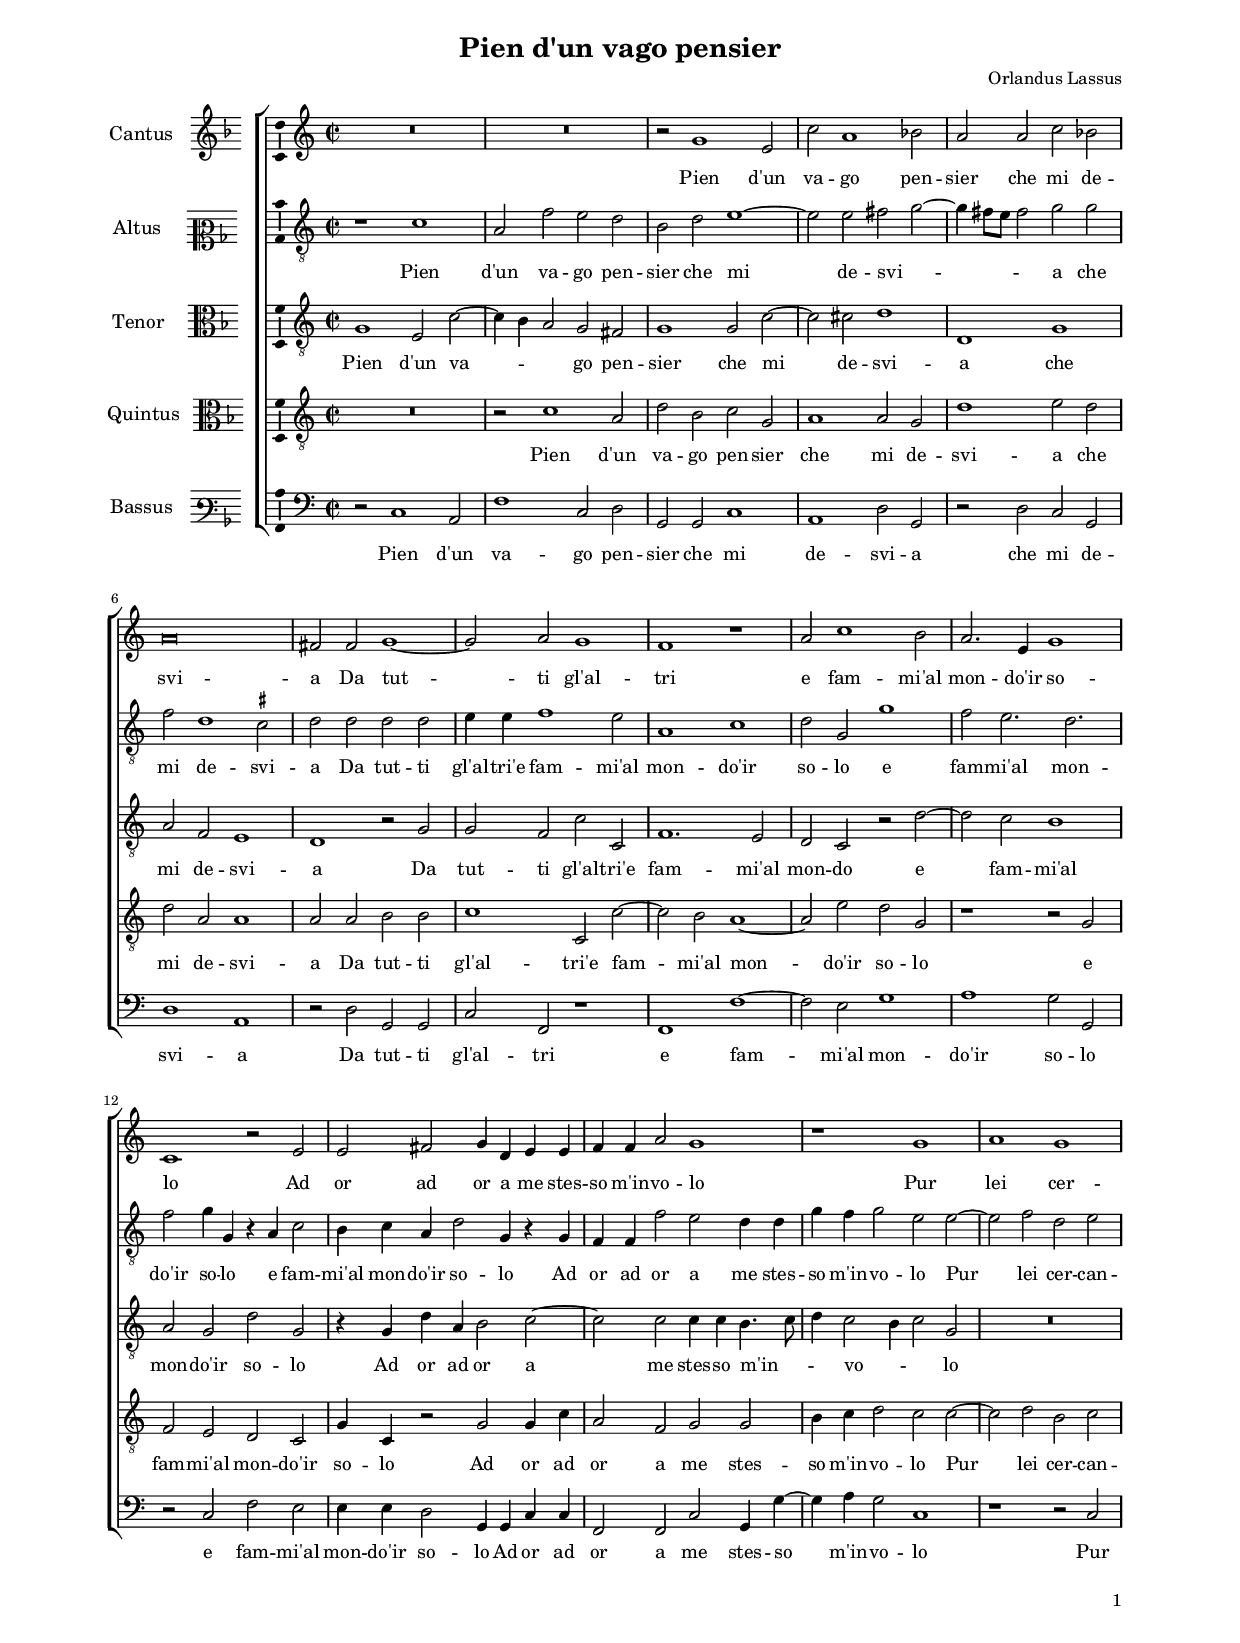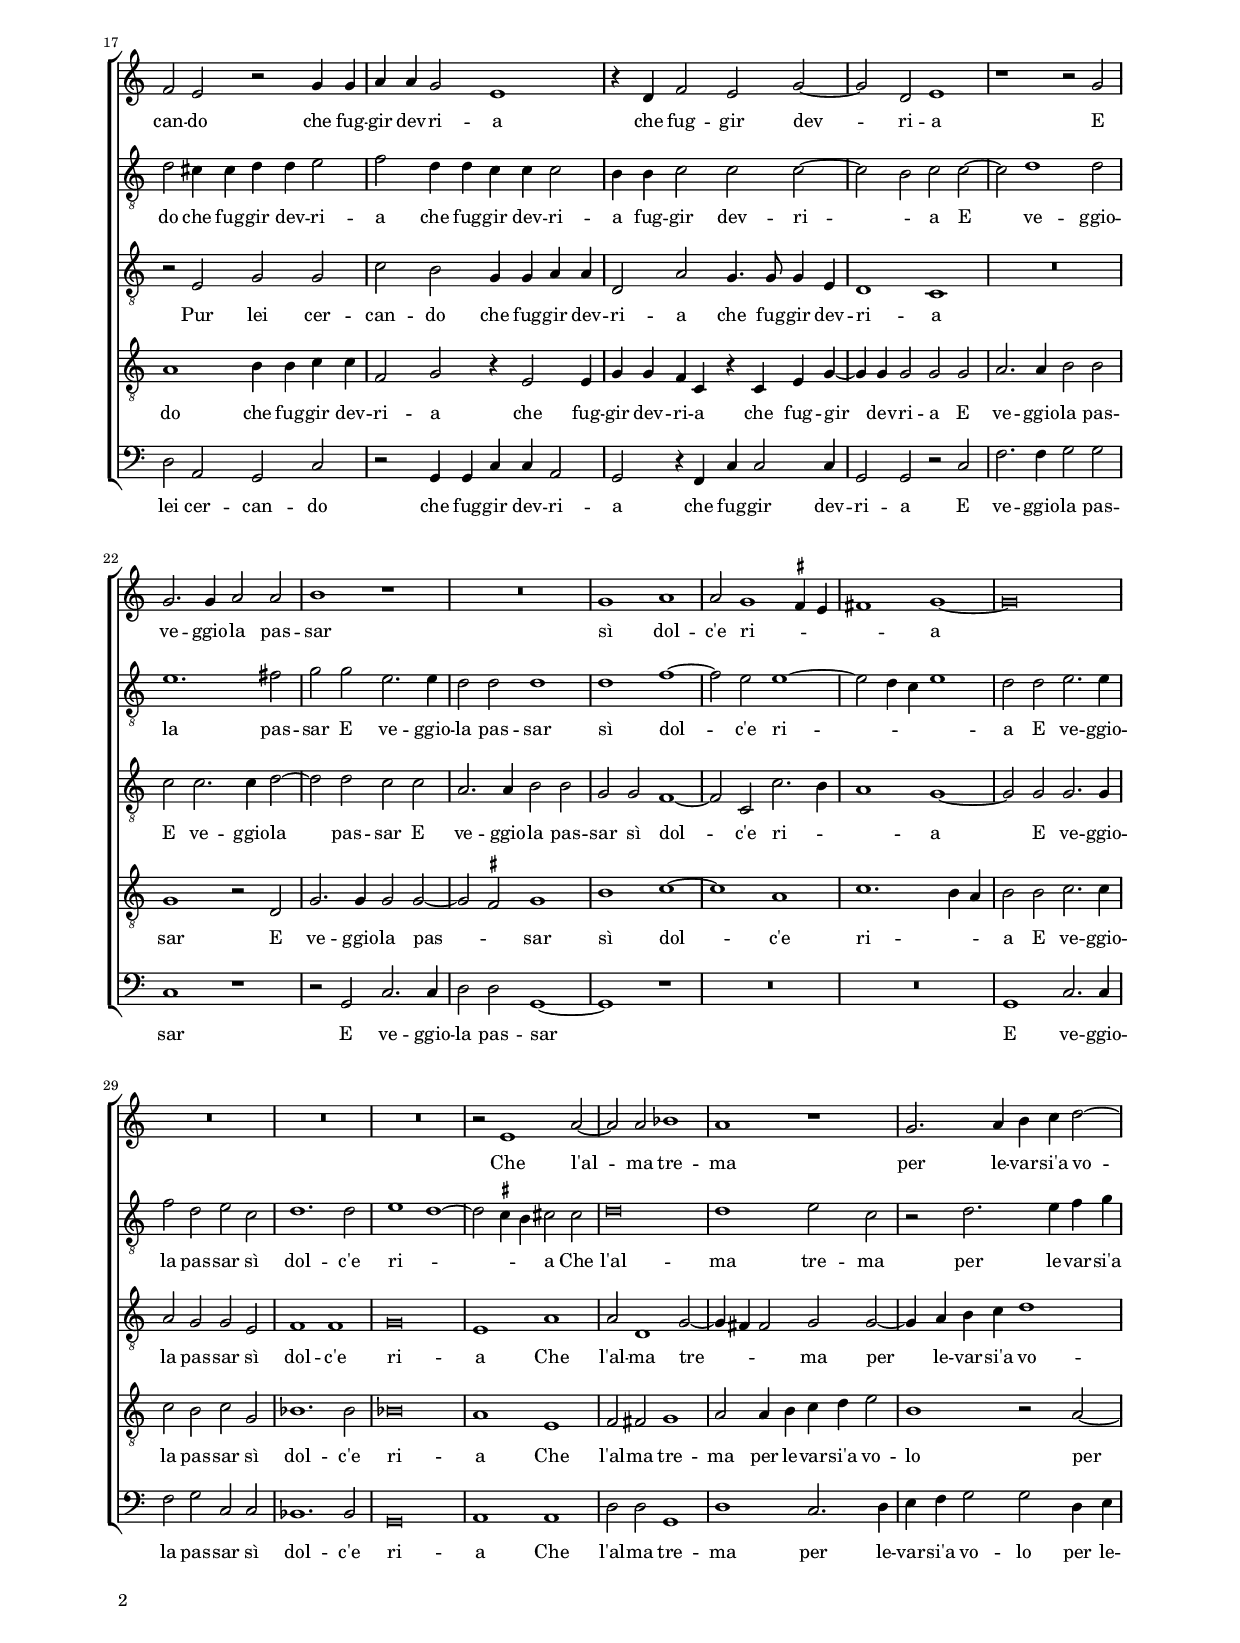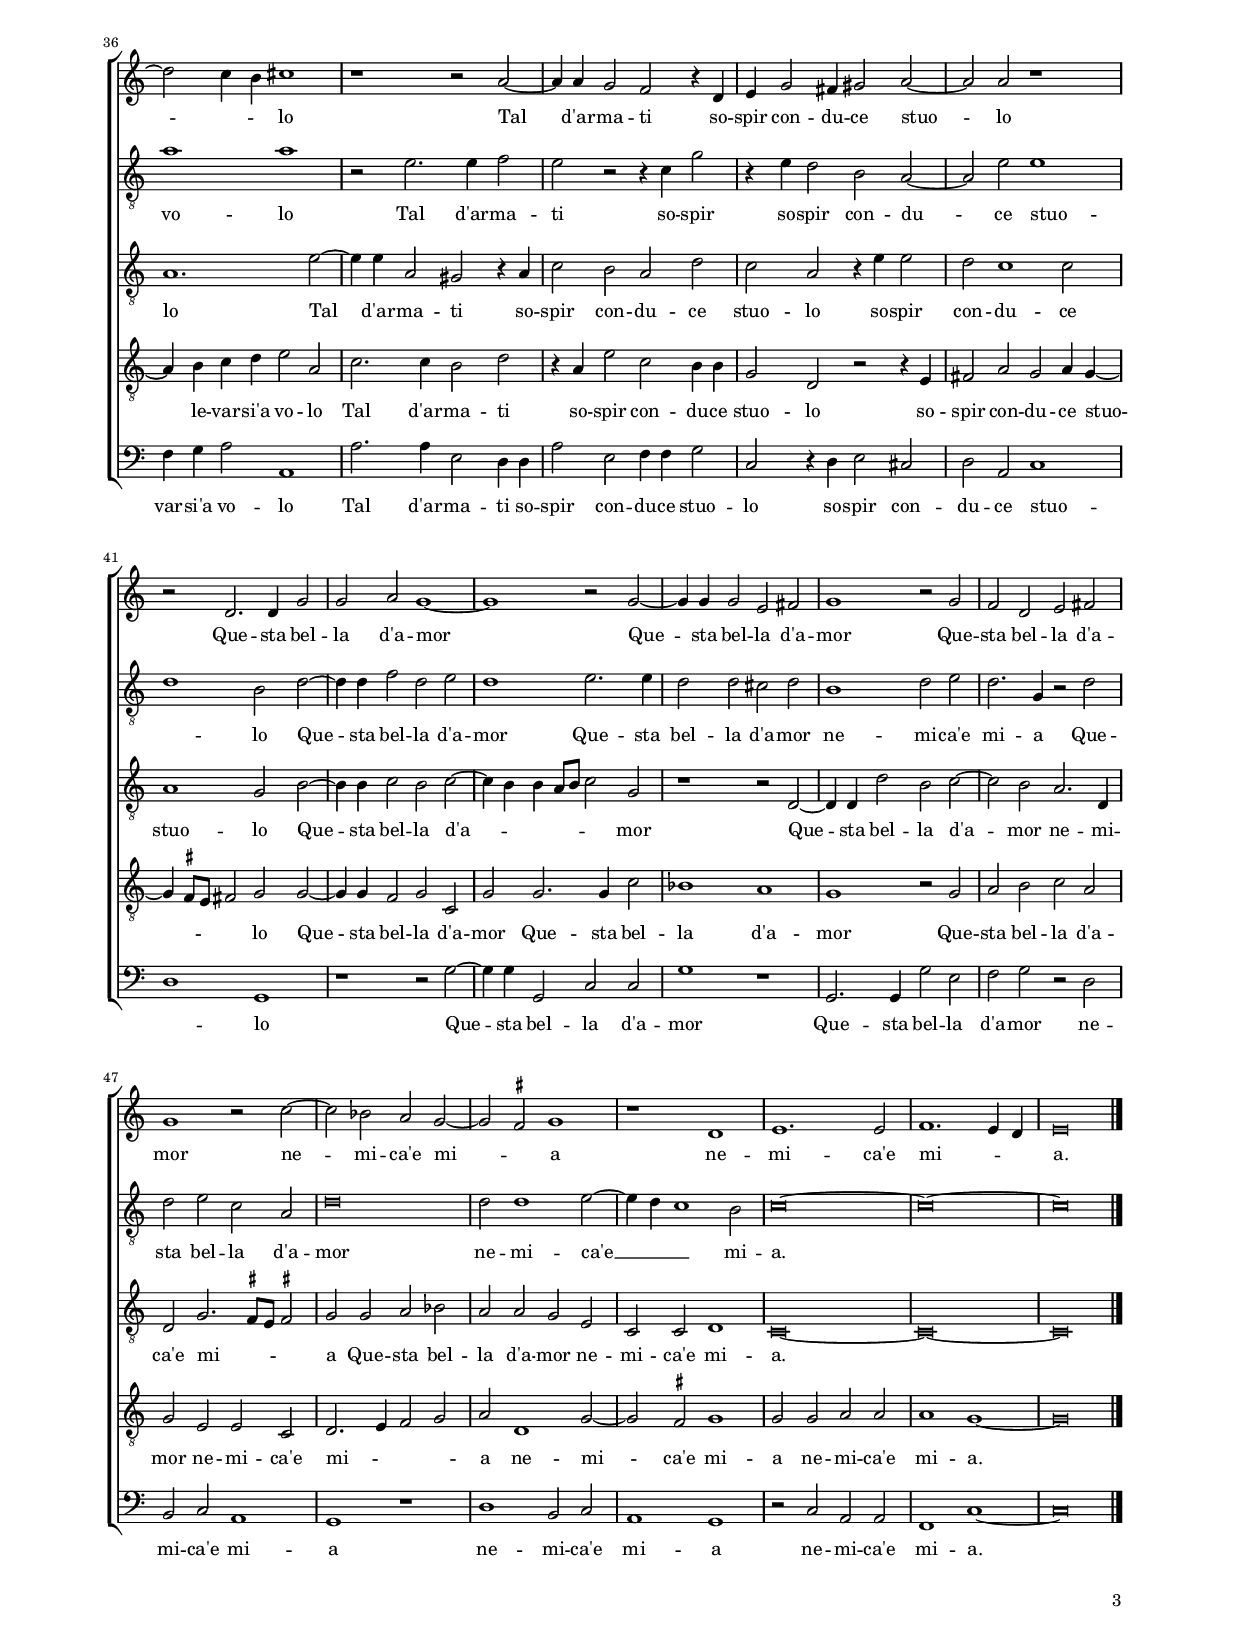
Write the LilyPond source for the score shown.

\header
{
  title="Pien d'un vago pensier"
  composer="Orlandus Lassus"
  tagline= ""
}

\version "2.24.1"
\language deutsch
#(set-global-staff-size 15)
% #(set-default-paper-size "letter")
#(ly:set-option 'point-and-click #f)

	
\paper
	{
	top-margin = 1.8 \cm
	bottom-margin = 1.2 \cm
	left-margin = 2 \cm
	right-margin = 2 \cm
	ragged-bottom = ##f
	ragged-last-bottom = ##f
	print-page-number = ##f
	system-system-spacing = #'((basic-distance . 16) (minimum-distance . 14) (padding . 5) (strechability . 150))
	oddFooterMarkup=\markup   \fill-line { "" \fromproperty #'page:page-number-string }
	evenFooterMarkup=\markup  \fill-line { \fromproperty #'page:page-number-string "" }
	last-bottom-spacing = #'((basic-distance . 12) (minimum-distance . 7) (padding . 4))
	systems-per-page = 3
%	min-systems-per-page = 3
	markup-system-spacing.basic-distance = #12
	}

	
global = {
	\key f \major
	\time 2/2 \set Score.measureLength = #(ly:make-moment 2/1)
	\skip 1*2*53 \bar "|."
	}

	ficta = { \once \set suggestAccidentals = ##t }
	
	forget = #(define-music-function (music) (ly:music?) #{
		\accidentalStyle forget
		$music
		\accidentalStyle default
		#})
	
	m = \melisma
	me = \melismaEnd



incipitcantus = \markup { \score {
	{
	\set Staff.instrumentName = \markup { \fontsize #1 "Cantus" }
	\key f \major
	\clef violin
	s4 \bar ""
	}
	\layout  {
	raggedright = ##t
	indent = 1.6 \cm
	line-width = 2.4\cm
	\context { \Staff \remove Time_signature_engraver }
	\override Staff.Clef.Y-extent = #'(0 . 0)
	}} \hspace #1 }
	
      
incipitaltus = \markup { \score {
	{
	\set Staff.instrumentName = \markup { \fontsize #1 "Altus" }
	\key f \major
	\clef mezzosoprano
	s4 \bar ""
	}
	\layout  {
	raggedright = ##t
	indent = 1.6 \cm
	line-width = 2.4\cm
	\context { \Staff \remove Time_signature_engraver }
	\override Staff.Clef.Y-extent = #'(0 . 0)
	}} \hspace #1 }


incipittenor = \markup { \score {
	{
	\set Staff.instrumentName = \markup { \fontsize #1 "Tenor" }
	\key f \major
	\clef alto
	s4 \bar ""
	}
	\layout  {
	raggedright = ##t
	indent = 1.6 \cm
	line-width = 2.4\cm
	\context { \Staff \remove Time_signature_engraver }
	\override Staff.Clef.Y-extent = #'(0 . 0)
	}} \hspace #1 }
      
      
incipitquintus = \markup { \score {
	{
	\set Staff.instrumentName = \markup { \fontsize #1 "Quintus" }
	\key f \major
	\clef alto
	s4 \bar ""
	}
	\layout  {
	raggedright = ##t
	indent = 1.6 \cm
	line-width = 2.4\cm
	\context { \Staff \remove Time_signature_engraver }
	\override Staff.Clef.Y-extent = #'(0 . 0)
	}} \hspace #1 }
      
      
incipitbassus = \markup { \score {
	{
	\set Staff.instrumentName = \markup { \fontsize #1 "Bassus" }
	\key f \major
	\clef varbaritone
	s4 \bar ""
	}
	\layout  {
	raggedright = ##t
	indent = 1.6 \cm
	line-width = 2.4\cm
	\context { \Staff \remove Time_signature_engraver }
	\override Staff.Clef.Y-extent = #'(0 . 0)
	}} \hspace #1 }


cantus =  \relative c''
	{
	R\breve
	R\breve
	r2 c1 a2
	f'2 d1 es2
%5
	d2 d f es |
	d\breve
	h2 h c1~
	c2 d c1
	b1 r
%10
	d2 f1 e2 |
	d2. a4 c1
	f,1 r2 a
	a2 h c4 g a a
	b4 b d2 c1
%15
	r1 c |
	d1 c
	b2 a r c4 c
	d4 d c2 a1
	r4 g b2 a c~
%20
	c2 g a1 |
	r1 r2 c
	c2. c4 d2 d
	e1 r
	R\breve
%25
	c1 d |
	d2 c1 \m \ficta h4 a
	h1 \me c~
	c\breve
	R\breve
%30
	R\breve |
	R\breve
	r2 a1 d2~
	d2 d es1
	d1 r
%35
	c2. d4 e f g2~ |
	g2 \m f4 e \me fis!1
	r1 r2 d~
	d4 d c2 b r4 g
	a4 c2 h4 cis2 d~
%40
	d2 d r1 |
	r2 g,2. g4 c2
	c2 d c1~
	c1 r2 c~
	c4 c c2 a h
%45
	c1 r2 c |
	b2 g a h
	c1 r2 f~
	f2 es d c~
	c \m \ficta h \me c1
%50
	r1 g |
	a1. a2
	b1. \m a4 g \me
	a\breve |
	}


altus =  \relative c'
	{
	r1 f
	d2 b' a g
	e2 g a1~
	a2 a h \m c~
%5
	c4 h8 a h2 \me c c
	b2 g1 \ficta fis2
	g2 g g g
	a4 a b1 a2
	d,1 f
%10
	g2 c, c'1 |
	b2 a2. g
	b2 c4 c, r d f2
	e4 f d g2 c,4 r c
	b4 b b'2 a g4 g
%15
	c4 b c2 a a~ |
	a2 b g a
	g2 fis4 fis g g a2
	b2 g4 g f f f2
	e4 e f2 f f~
%20
	f2 \m e \me f f~ |
	f2 g1 g2
	a1. h2
	c2 c a2. a4
	g2 g g1
%25
	g1 b~ |
	b2 a a1~
	a2 \m g4 f a1 \me
	g2 g a2. a4
	b2 g a f
%30
	g1. g2 |
	a1 \m g~
	g2 \ficta fis4 e \me fis!2 fis
	g\breve
	g1 a2 f
%35
	r2 g2. a4 b c |
	d1 d
	r2 a2. a4 b2
	a2 r r4 f c'2
	r4 a g2 e d~
%40
	d2 a' a1 \m |
	g1 \me e2 g~
	g4 g b2 g a
	g1 a2. a4
	g2 g fis g
%45
	e1 g2 a |
	g2. c,4 r2 g'
	g2 a f d
	g\breve
	g2 g1 a2~
%50
	a4 \m g f1 \me e2 |
	f\breve~
	f\breve~
	f\breve |
	}


tenor =  \relative c'
	{
	c1 a2 f'~
	f4 \m e d2 \me c h
	c1 c2 f~
	f2 fis g1
%5
	g,1 c |
	d2 b a1
	g1 r2 c
	c2 b f' f,
	b1. a2
%10
	g2 f r g'~ |
	g2 f e1
	d2 c g' c,
	r4 c g' d e2 f~
	f2 f f4 f e4. \m f8
%15
	g4 \me f2 \m e4 f2 \me c |
	R\breve
	r2 a c c
	f2 e c4 c d d
	g,2 d' c4. c8 c4 a
%20
	g1 f |
	R\breve
	f'2 f2. f4 g2~
	g2 g f f
	d2. d4 e2 e
%25
	c2 c b1~ |
	b2 f f'2. \m e4
	d1 \me c~
	c2 c c2. c4
	d2 c c a
%30
	b1 b |
	c\breve
	a1 d
	d2 g,1 c2~
	c4 \m h h2 \me c c~
%35
	c4 d e f g1 |
	d1. a'2~
	a4 a d,2 cis r4 d
	f2 e d g
	f2 d r4 a' a2
%40
	g2 f1 f2 |
	d1 c2 e~
	e4 e f2 e f~
	f4 \m e e d8 e f2 \me c
	r1 r2 g~
%45
	g4 g g'2 e f~ |
	f2 e d2. g,4
	g2 c2. \m \ficta h8 a \ficta h!2 \me
	c2 c d es
	d2 d c a
%50
	f2 f g1 |
	f\breve~
	f\breve~
	f\breve |
	}

	
quintus  =  \relative c'
	{
	R\breve
	r2 f1 d2
	g2 e f c
	d1 d2 c
%5
	g'1 a2 g |
	g2 d d1
	d2 d e e
	f1 f,2 f'~
	f2 e d1~
%10
	d2 a' g c, |
	r1 r2 c
	b2 a g f
	c'4 f, r2 c' c4 f
	d2 b c c
%15
	e4 f g2 f f~ |
	f2 g e f
	d1 e4 e f f
	b,2 c r4 a2 a4
	c4 c b f r4 f a c~
%20
	c4 c c2 c c |
	d2. d4 e2 e
	c1 r2 g
	c2. c4 c2 c~
	c2 \m \ficta h \me c1
%25
	e1 f~ |
	f1 d
	f1. \m e4 d \me
	e2 e f2. f4
	f2 e f c
%30
	es1. es2 |
	es\breve
	d1 a
	b2 h c1
	d2 d4 e f g a2
%35
	e1 r2 d~ |
	d4 e f g a2 d,
	f2. f4 e2 g
	r4 d a'2 f e4 e
	c2 g r r4 a
%40
	h2 d c d4 c~ |
	c4 \m \ficta h8 a h!2 \me c c~
	c4 c b2 c f,
	c'2 c2. c4 f2
	es1 d
%45
	c1 r2 c |
	d2 e f d
	c2 a a f
	g2. \m a4 b2 c \me
	d2 g,1 c2~
%50
	c2 \ficta h c1 |
	c2 c d d
	d1 c~
	c\breve |
	}


bassus  =  \relative c
	{
	r2 f1 d2
	b'1 f2 g
	c,2 c f1
	d1 g2 c,
%5
	r2 g' f c |
	g'1 d
	r2 g c, c
	f2 b, r1
	b1 b'~
%10
	b2 a c1 |
	d1 c2 c,
	r2 f b a
	a4 a g2 c,4 c f f
	b,2 b f' c4 c'~
%15
	c4 d c2 f,1 |
	r1 r2 f
	g2 d c f
	r2 c4 c f f d2
	c2 r4 b f'4 f2 f4
%20
	c2 c r f |
	b2. b4 c2 c
	f,1 r
	r2 c f2. f4
	g2 g c,1~
%25
	c1 r |
	R\breve
	R\breve
	c1 f2. f4
	b2 c f, f
%30
	es1. es2 |
	c\breve
	d1 d
	g2 g c,1
	g'1 f2. g4
%35
	a4 b c2 c g4 a |
	b4 c d2 d,1
	d'2. d4 a2 g4 g
	d'2 a b4 b c2
	f,2 r4 g a2 fis
%40
	g2 d f1 \m |
	g1 \me c,
	r1 r2 c'~
	c4 c c,2 f f
	c'1 r
%45
	c,2. c4 c'2 a |
	b2 c r g
	e2 f d1
	c1 r
	g'1 e2 f
%50
	d1 c |
	r2 f d d
	b1 f'~
	f\breve |
	}

lyricscantus = \lyricmode {
	Pien d'un va -- go pen -- sier che mi de -- svi -- a
	Da tut -- ti gl'al -- tri  e fam -- mi'al mon -- do'ir so -- lo
	Ad or ad or a me stes -- so m'in -- vo -- lo
	Pur lei cer -- can -- do che fug -- gir dev -- ri -- a
	che fug -- gir dev -- ri -- a
	E ve -- ggio -- la pas -- sar sì dol -- c'e ri -- a
	Che l'al -- ma tre -- ma per le -- var -- si'a vo -- lo
	Tal d'ar -- ma -- ti so -- spir con -- du -- ce stuo -- lo
	Que -- sta bel -- la d'a -- mor
	Que -- sta bel -- la d'a -- mor
	Que -- sta bel -- la d'a -- mor ne -- mi -- ca'e mi -- a
	ne -- mi -- ca'e mi -- a.
	}


lyricsaltus = \lyricmode {
	Pien d'un va -- go pen -- sier che mi de -- svi -- a
	che mi de -- svi -- a
	Da tut -- ti gl'al -- tri'e fam -- mi'al mon -- do'ir so -- lo
	e fam -- mi'al mon -- do'ir so -- lo
	e fam -- mi'al mon -- do'ir so -- lo
	Ad or ad or a me stes -- so m'in -- vo -- lo
	Pur lei cer -- can -- do che fug -- gir dev -- ri -- a
	che fug -- gir dev -- ri -- a
	fug -- gir dev -- ri -- a
	E ve -- ggio -- la pas -- sar
	E ve -- ggio -- la pas -- sar sì dol -- c'e ri -- a
	E ve -- ggio -- la pas -- sar sì dol -- c'e ri -- a
	Che l'al -- ma tre -- ma per le -- var -- si'a vo -- lo
	Tal d'ar -- ma -- ti so -- spir
	so -- spir con -- du -- ce stuo -- lo
	Que -- sta bel -- la d'a -- mor
	Que -- sta bel -- la d'a -- mor ne -- mi -- ca'e mi -- a
	Que -- sta bel -- la d'a -- mor ne -- mi -- ca'e __ mi -- a.
	}


lyricstenor = \lyricmode {
	Pien d'un va -- go pen -- sier che mi de -- svi -- a
	che mi de -- svi -- a
	Da tut -- ti gl'al -- tri'e fam -- mi'al mon -- do
	e fam -- mi'al mon -- do'ir so -- lo
	Ad or ad or a me stes -- so m'in -- vo -- lo
	Pur lei cer -- can -- do che fug -- gir dev -- ri -- a
	che fug -- gir dev -- ri -- a
	E ve -- ggio -- la pas -- sar
	E ve -- ggio -- la pas -- sar sì dol -- c'e ri -- a
	E ve -- ggio -- la pas -- sar sì dol -- c'e ri -- a
	Che l'al -- ma tre -- ma per le -- var -- si'a vo -- lo
	Tal d'ar -- ma -- ti so -- spir con -- du -- ce stuo -- lo
	so -- spir con -- du -- ce stuo -- lo
	Que -- sta bel -- la d'a -- mor
	Que -- sta bel -- la d'a -- mor ne -- mi -- ca'e mi -- a
	Que -- sta bel -- la d'a -- mor ne -- mi -- ca'e mi -- a.
	}


lyricsquintus = \lyricmode {
	Pien d'un va -- go pen -- sier che mi de -- svi -- a
	che mi de -- svi -- a
	Da tut -- ti gl'al -- tri'e fam -- mi'al mon -- do'ir so -- lo
	e fam -- mi'al mon -- do'ir so -- lo
	Ad or ad or a me stes -- so m'in -- vo -- lo
	Pur lei cer -- can -- do che fug -- gir dev -- ri -- a
	che fug -- gir dev -- ri -- a
	che fug -- gir dev -- ri -- a
	E ve -- ggio -- la pas -- sar
	E ve -- ggio -- la pas -- sar sì dol -- c'e ri -- a
	E ve -- ggio -- la pas -- sar sì dol -- c'e ri -- a
	Che l'al -- ma tre -- ma per le -- var -- si'a vo -- lo
	per le -- var -- si'a vo -- lo
	Tal d'ar -- ma -- ti so -- spir con -- du -- ce stuo -- lo
	so -- spir con -- du -- ce stuo -- lo
	Que -- sta bel -- la d'a -- mor
	Que -- sta bel -- la d'a -- mor
	Que -- sta bel -- la d'a -- mor ne -- mi -- ca'e mi -- a
	ne -- mi -- ca'e mi -- a
	ne -- mi -- ca'e mi -- a.
	}


lyricsbassus = \lyricmode {
	Pien d'un va -- go pen -- sier che mi de -- svi -- a
	che mi de -- svi -- a
	Da tut -- ti gl'al -- tri e fam -- mi'al mon -- do'ir so -- lo
	e fam -- mi'al mon -- do'ir so -- lo
	Ad or ad or a me stes -- so m'in -- vo -- lo
	Pur lei cer -- can -- do che fug -- gir dev -- ri -- a
	che fug -- gir dev -- ri -- a
	E ve -- ggio -- la pas -- sar
	E ve -- ggio -- la pas -- sar
	E ve -- ggio -- la pas -- sar sì dol -- c'e ri -- a
	Che l'al -- ma tre -- ma per le -- var -- si'a vo -- lo
	per le -- var -- si'a vo -- lo
	Tal d'ar -- ma -- ti so -- spir con -- du -- ce stuo -- lo
	so -- spir con -- du -- ce stuo -- lo
	Que -- sta bel -- la d'a -- mor
	Que -- sta bel -- la d'a -- mor ne -- mi -- ca'e mi -- a
	ne -- mi -- ca'e mi -- a
	ne -- mi -- ca'e mi -- a.
	}


\score
{  
	\transpose f c {
	\new ChoirStaff \with { \override StaffGrouper.staff-staff-spacing.basic-distance = #12 }
	<<

	\new Staff << \global
	\new Voice="v1" {
		\set Staff.instrumentName=\incipitcantus
%		\set Staff.instrumentName= "S"
		\set Staff.midiInstrument = "reed organ"
		\clef violin
		\cantus }
	\new Lyrics \lyricsto "v1" {\lyricscantus }
	>>


	\new Staff << \global
	\new Voice="v2" {
		\set Staff.instrumentName=\incipitaltus
%		\set Staff.instrumentName= "A"
		\set Staff.midiInstrument = "reed organ"
		\clef "G_8" % violin 
		\altus}
	\new Lyrics \lyricsto "v2" {\lyricsaltus }
	>>


	\new Staff << \global
	\new Voice="v3" {
		\set Staff.instrumentName=\incipittenor
%		\set Staff.instrumentName= "T"
		\set Staff.midiInstrument = "reed organ"
		\clef "G_8"
		\tenor }
	\new Lyrics \lyricsto "v3" {\lyricstenor }
	>>


	\new Staff << \global
	\new Voice="v5" {
		\set Staff.instrumentName=\incipitquintus
%		\set Staff.instrumentName= "Q"
		\set Staff.midiInstrument = "reed organ"
		\clef "G_8"
		\quintus}
	\new Lyrics \lyricsto "v5" {\lyricsquintus }
	>>


	\new Staff << \global
	\new Voice="v4" {
		\set Staff.instrumentName=\incipitbassus
%		\set Staff.instrumentName= "B"
		\set Staff.midiInstrument = "reed organ"
		\clef bass 
		\bassus }
	\new Lyrics \lyricsto "v4" {\lyricsbassus}
	>>

	>>
	} % transpose

	\layout
	{
	indent = 2.5\cm
	\context { \Lyrics \override VerticalAxisGroup.nonstaff-relatedstaff-spacing.padding = #1.4 }
	\context { \Staff \override TimeSignature.break-visibility = #end-of-line-invisible }
	\context { \Staff \consists Ambitus_engraver }
	\context { \Score \override BarNumber.padding = #2 }
	\context { \Voice \override NoteHead.style = #'baroque }
	}
	
\midi
	{
	\tempo 2 = 90
	}
	
}


% EOF
